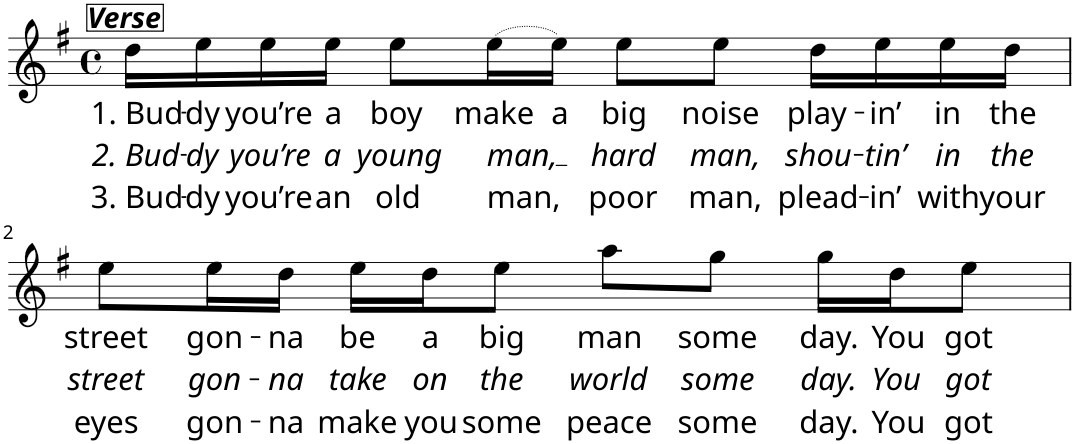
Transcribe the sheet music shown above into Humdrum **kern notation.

**kern	**text	**text	**text
*part1	*part1	*part1	*part1
*staff1	*staff1	*staff1	*staff1
*I"Score	*	*	*
*clefG2	*	*	*
*k[f#]	*	*	*
*G:	*	*	*
*M4/4	*	*	*
*met(c)	*	*	*
=1	=1	=1	=1
!LO:TX:a:Bi:t=Verse	!	!	!
!	!LO:LY:b	!LO:LY:b	!LO:LY:b
16dd\LL	1. Bud-	2. Bud-	3. Bud-
!	!LO:LY:b	!LO:LY:b	!LO:LY:b
16ee\	-dy	-dy	-dy
!	!LO:LY:b	!LO:LY:b	!LO:LY:b
16ee\	you’re	you’re	you’re
!	!LO:LY:b	!LO:LY:b	!LO:LY:b
16ee\JJ	a	a	an
!	!LO:LY:b	!LO:LY:b	!LO:LY:b
8ee\L	boy	young	old
!LO:T:dot	!LO:LY:b	!LO:LY:b	!LO:LY:b
[16ee\L	make	man,	man,
!	!LO:LY:b	!	!
16ee\JJ]	a	.	.
!	!LO:LY:b	!LO:LY:b	!LO:LY:b
8ee\L	big	hard	poor
!	!LO:LY:b	!LO:LY:b	!LO:LY:b
8ee\J	noise	man,	man,
!	!LO:LY:b	!LO:LY:b	!LO:LY:b
16dd\LL	play-	shou-	plead-
!	!LO:LY:b	!LO:LY:b	!LO:LY:b
16ee\	-in’	-tin’	-in’
!	!LO:LY:b	!LO:LY:b	!LO:LY:b
16ee\	in	in	with
!	!LO:LY:b	!LO:LY:b	!LO:LY:b
16dd\JJ	the	the	your
!!LO:LB:g=z
=2	=2	=2	=2
!	!LO:LY:b	!LO:LY:b	!LO:LY:b
8ee\L	street	street	eyes
!	!LO:LY:b	!LO:LY:b	!LO:LY:b
16ee\L	gon-	gon-	gon-
!	!LO:LY:b	!LO:LY:b	!LO:LY:b
16dd\JJ	-na	-na	-na
!	!LO:LY:b	!LO:LY:b	!LO:LY:b
16ee\LL	be	take	make
!	!LO:LY:b	!LO:LY:b	!LO:LY:b
16dd\J	a	on	you
!	!LO:LY:b	!LO:LY:b	!LO:LY:b
8ee\J	big	the	some
!	!LO:LY:b	!LO:LY:b	!LO:LY:b
8aa\L	man	world	peace
!	!LO:LY:b	!LO:LY:b	!LO:LY:b
8gg\J	some	some	some
!	!LO:LY:b	!LO:LY:b	!LO:LY:b
16gg\LL	day.	day.	day.
!	!LO:LY:b	!LO:LY:b	!LO:LY:b
16dd\J	You	You	You
!	!LO:LY:b	!LO:LY:b	!LO:LY:b
8ee\J	got	got	got
=	=	=	=
*-	*-	*-	*-
